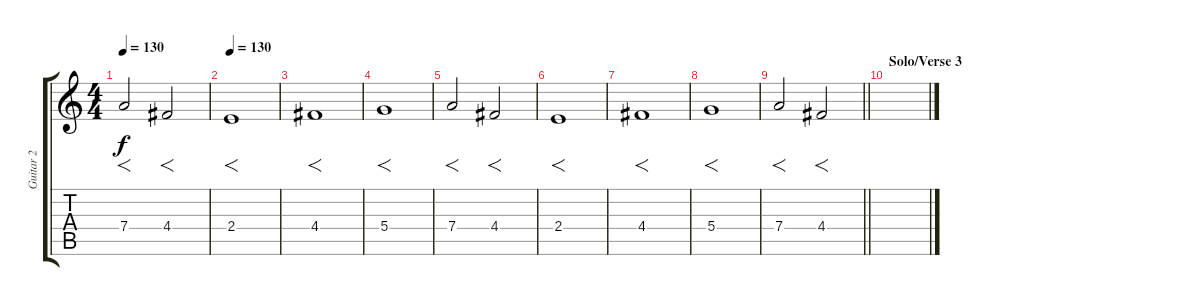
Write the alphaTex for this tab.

\track ("Guitar 2" "Guitar 2") {instrument acousticguitarsteel}
\staff {score tabs}
\tuning (E4 B3 G3 D3 A2 E2) {hide}
\ts (4 4)
\tempo 130
\clef g2
\ks c
7.4.2{f dy f} 4.4.2{f} |
\tempo 130
2.4.1{f} |
4.4.1{f} |
5.4.1{f} |
7.4.2{f} 4.4.2{f} |
2.4.1{f} |
4.4.1{f} |
5.4.1{f} |
\barLineRight lightlight
7.4.2{f} 4.4.2{f} |
\section ("" "Solo/Verse 3")
